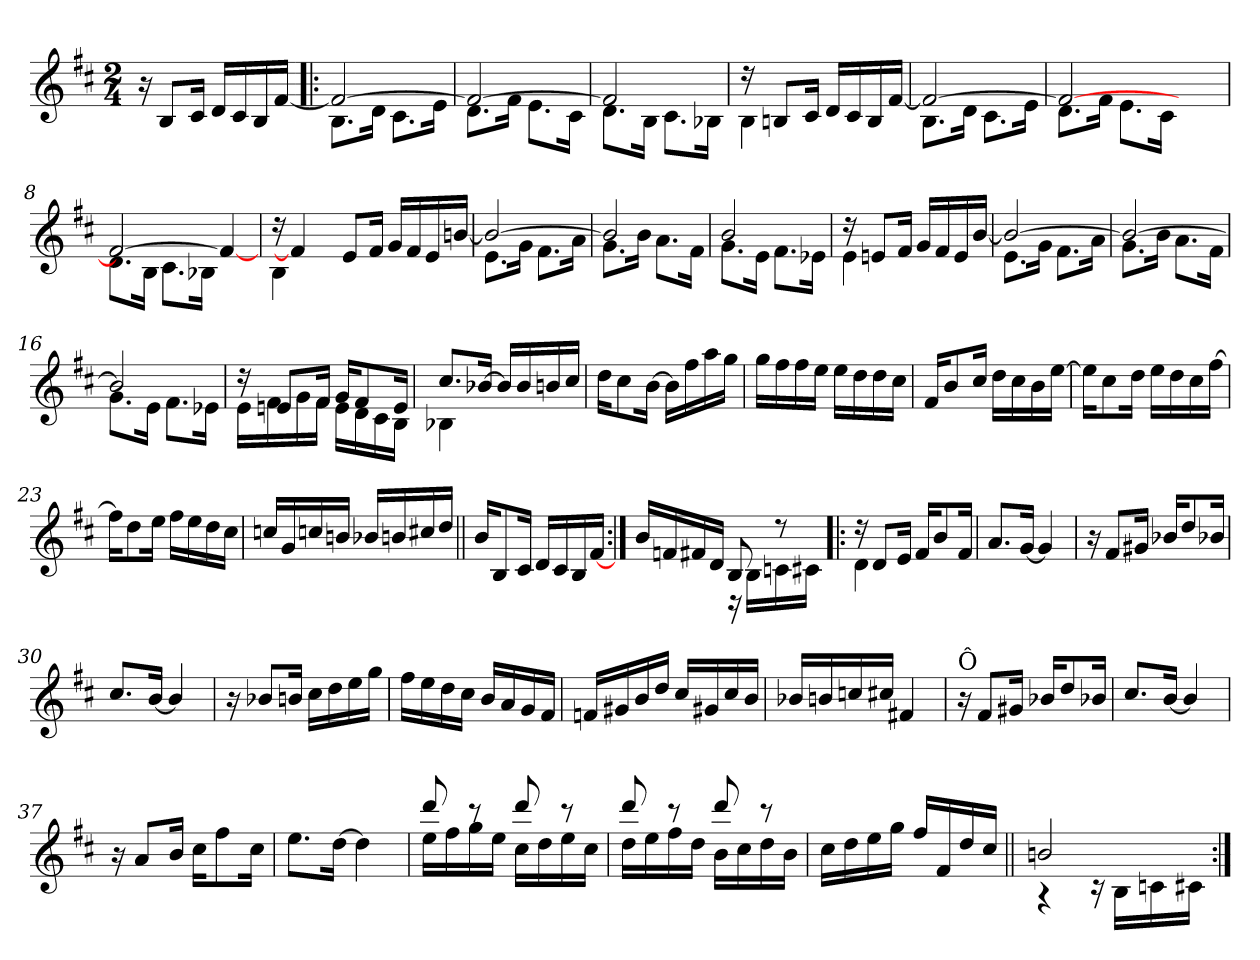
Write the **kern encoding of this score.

**kern
*part1
*staff1
*clefG2
*k[f#c#]
*D:
*M2/4
=1
16r
8B/L
16c#/Jk
16d/LL
16c#/
16B/
[>16f#/JJ
=2!|:
*^
2f#/_	8.B!\L
.	16d!\Jk
.	8.c#!\L
.	16e!\Jk
=3	=3
2f#/_	8.d!\L
.	16f#!\Jk
.	8.e!\L
.	16c#!\Jk
=4	=4
2f#/]	8.d!\L
.	16B!\Jk
.	8.c#!\L
.	16B-X!\Jk
=5	=5
16rdd	4B!\
8Bn/L	.
16c#/Jk	.
16d/LL	4ryy
16c#/	.
16B/	.
[>16f#/JJ	.
!!LO:LB:g=z	!!
=6	=6
2f#/_	8.B!\L
.	16d!\Jk
.	8.c#!\L
.	16e!\Jk
=7	=7
2f#/_	8.d!\L
.	16f#!\Jk
.	8.e!\L
.	16c#!\Jk
4ryy	4ryy
=8	=8
2f#/_	8.d!\L
.	16B!\Jk
.	8.c#!\L
.	16B-X!\Jk
4f#/_	4ryy
=9	=9
16rdd	4B!\
4f#/]	.
.	4ryy
8e/L	.
16f#/Jk	.
16g/LL	4ryy
16f#/	.
16e/	.
[>16bn/JJ	.
=10	=10
2b/_	8.e!\L
.	16g!\Jk
.	8.f#!\L
.	16a!\Jk
!!LO:LB:g=z	!!
=11	=11
2b/]	8.g!\L
.	16b!\Jk
.	8.a!\L
.	16f#!\Jk
=12	=12
2b/	8.g!\L
.	16e!\Jk
.	8.f#!\L
.	16e-X!\Jk
=13	=13
16rdd	4e!\
8en/L	.
16f#/Jk	.
16g/LL	4ryy
16f#/	.
16e/	.
[>16b/JJ	.
=14	=14
2b/_	8.e!\L
.	16g!\Jk
.	8.f#!\L
.	16a!\Jk
=15	=15
2b/_	8.g!\L
.	16b!\Jk
.	8.a!\L
.	16f#!\Jk
!!LO:LB:g=z	!!
=16	=16
2b/]	8.g!\L
.	16e!\Jk
.	8.f#!\L
.	16e-X!\Jk
=17	=17
16rdd	16e!\LL
8en/L	16f#!\
.	16g!\
16f#/Jk	16f#!\JJ
16g/KL	16e!\LL
8f#/	16d!\
.	16c#!\
16e/Jk	16B!\JJ
=18	=18
8.cc#/L	4B-X!\
[>16b-X/Jk	.
16b-/LL]	4ryy
16b-/	.
16bn/	.
16cc#/JJ	.
*v	*v
=19
16dd\KL
8cc#\
[>16b\Jk
16b\LL]
16ff#\
16aa\
16gg\JJ
=20
16gg\LL
16ff#\
16ff#\
16ee\JJ
16ee\LL
16dd\
16dd\
16cc#\JJ
!!LO:LB:g=z
=21
16f#/KL
8b/
16cc#/Jk
16dd\LL
16cc#\
16b\
[>16ee\JJ
=22
16ee\KL]
8cc#\
16dd\Jk
16ee\LL
16dd\
16cc#\
[>16ff#\JJ
=23
16ff#\KL]
8dd\
16ee\Jk
16ff#\LL
16ee\
16dd\
16cc#\JJ
=24
16ccn/LL
16g/
16ccn/
16bn/JJ
16b-X/LL
16bn/
16cc#X/
16dd/JJ
=25||
16b/KL
8B/
16c#/Jk
16d/LL
16c#/
16B/
[16f#/JJ
!!LO:LB:g=z
=26:|!
*^
16b/LL	4ryy
16fn/	.
16f#X/	.
16d/JJ	.
8B/	16rD
.	16B!\LL
8rdd	16cn!\
.	16c#X!\JJ
=27!|:	=27!|:
16rdd	4d!\
8d/L	.
16e/Jk	.
16f#/KL	4ryy
8b/	.
16f#/Jk	.
*v	*v
=28
8.a/L
[>16g/Jk
4g/]
=29
16r
8f#/L
16g#X/Jk
16b-X/KL
8dd/
16b-X/Jk
=30
8.cc#/L
[<16b/Jk
4b/]
!!LO:LB:g=z
=31
16r
8b-X/L
16bn/Jk
16cc#\LL
16dd\
16ee\
16gg\JJ
=32
16ff#\LL
16ee\
16dd\
16cc#\JJ
16b/LL
16a/
16g/
16f#/JJ
=33
16fn/LL
16g#X/
16b/
16dd/JJ
16cc#/LL
16g#X/
16cc#/
16b/JJ
=34
16b-X/LL
16bn/
16ccn/
16cc#X/JJ
4f#X/
=35
!LO:TX:a:t=Ô
16r
8f#/L
16g#X/Jk
16b-X/KL
8dd/
16b-X/Jk
!!LO:LB:g=z
=36
8.cc#/L
[<16b/Jk
4b/]
=37
16r
8a/L
16b/Jk
16cc#\KL
8ff#\
16cc#\Jk
=38
8.ee\L
[16dd\Jk
4dd\]
=39
*^
16ee\LL	8ddd!/
16ff#\	.
16gg\	8rccc
16ee\JJ	.
16cc#\LL	8ddd!/
16dd\	.
16ee\	8rccc
16cc#\JJ	.
=40	=40
16dd\LL	8ddd!/
16ee\	.
16ff#\	8rccc
16dd\JJ	.
16b\LL	8ddd!/
16cc#\	.
16dd\	8rccc
16b\JJ	.
*v	*v
!!LO:LB:g=z
=41
16cc#\LL
16dd\
16ee\
16gg\JJ
16ff#/LL
16f#/
16dd/
16cc#/JJ
=42||
*^
2bn/	4rA
.	16rc
.	16B!\LL
.	16cn!\
.	16c#X!\JJ
*v	*v
=:|!
*-
